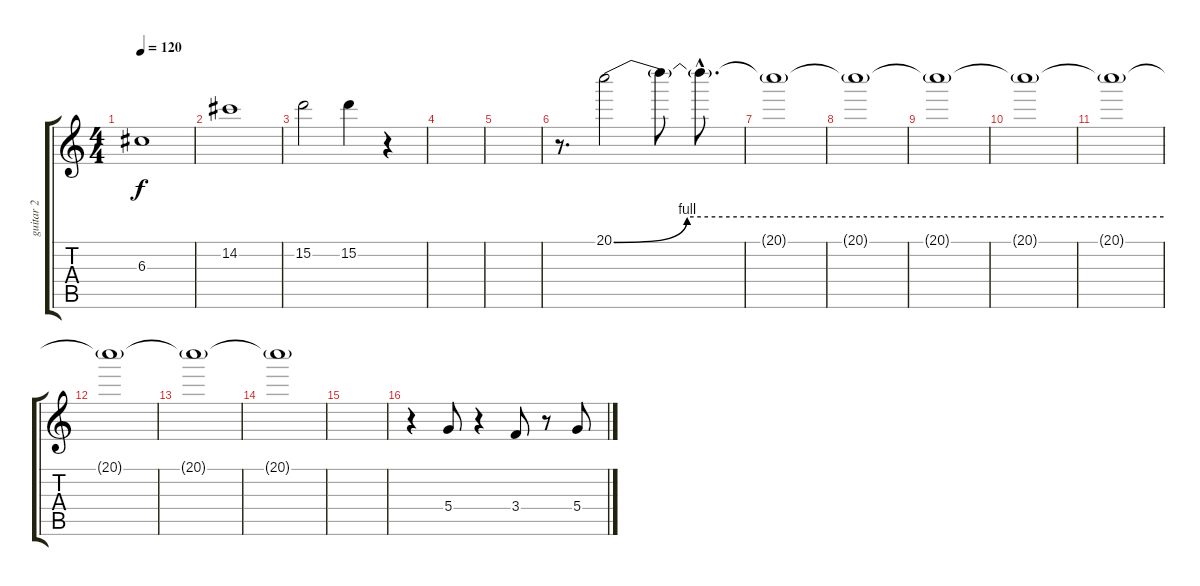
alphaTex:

\track ("guitar 2" "guitar 2") {instrument distortionguitar}
\staff {score tabs}
\tuning (E4 B3 G3 D3 A2 E2) {hide}
\ts (4 4)
\tempo 120
\clef g2
\ks c
6.3.1{dy f} |
14.2.1 |
15.2.2 15.2.4 r.4 |
|
|
r.8{d volume 7} 20.1{be (custom 0 0 8 4 15 4 30 4 60 4)}.2{volume 4} 20.1{t}.8 20.1{hac t}.8{d} |
20.1{t}.1{volume 9} |
20.1{t}.1 |
20.1{t}.1 |
20.1{t}.1 |
20.1{t}.1 |
20.1{t}.1 |
20.1{t}.1 |
20.1{t}.1 |
|
r.4 5.4.8 r.4 3.4.8 r.8 5.4.8
